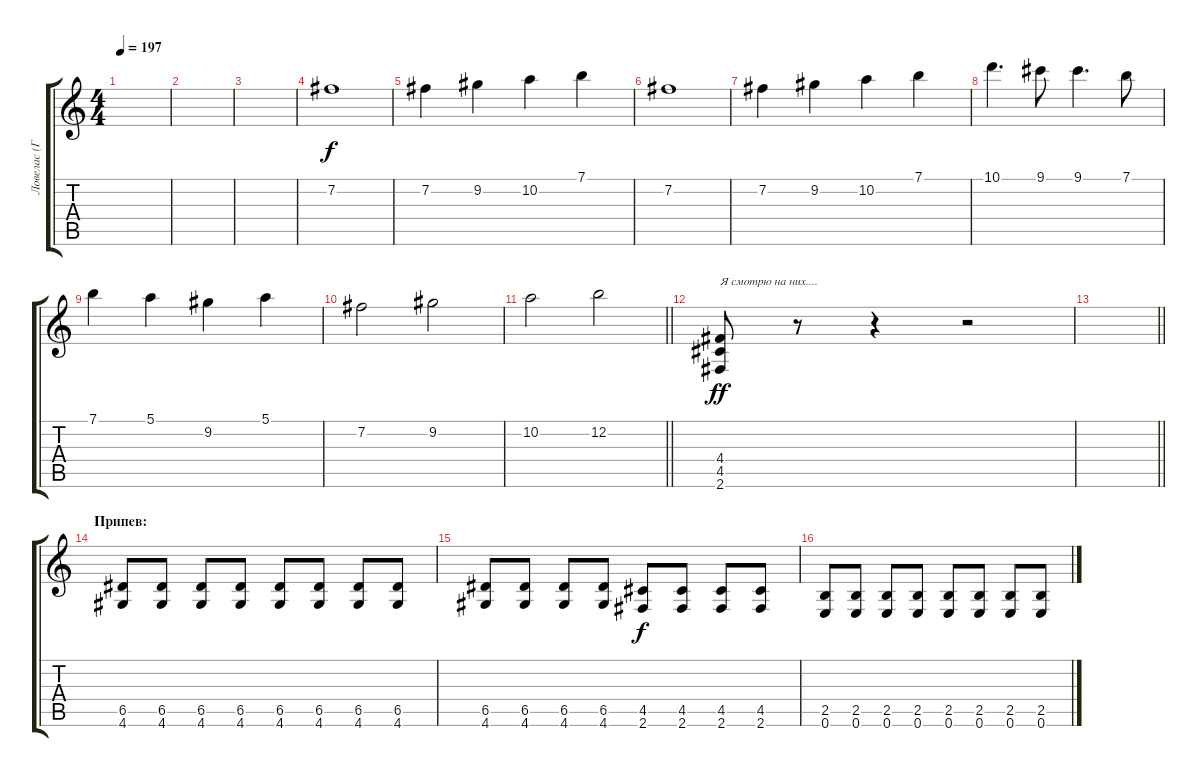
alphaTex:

\track ("Ловелас (Гитара)" "Ловелас (Г") {instrument distortionguitar}
\staff {score tabs}
\tuning (E4 B3 G3 D3 A2 E2) {hide}
\ts (4 4)
\tempo 197
\clef g2
\ks c
|
|
|
7.2.1 |
7.2.4 9.2.4 10.2.4 7.1.4 |
7.2.1 |
7.2.4 9.2.4 10.2.4 7.1.4 |
10.1.4{d} 9.1.8 9.1.4{d} 7.1.8 |
7.1.4 5.1.4 9.2.4 5.1.4 |
7.2.2 9.2.2 |
\barLineRight lightlight
10.2.2 12.2.2 |
\section ("" "")
(4.4 4.5 2.6).8{txt "Я смотрю на них...." dy ff} r.8 r.4 r.2 |
\barLineRight lightlight
|
\section ("" "Припев:")
(6.5 4.6).8 (6.5 4.6).8 (6.5 4.6).8 (6.5 4.6).8 (6.5 4.6).8 (6.5 4.6).8 (6.5 4.6).8 (6.5 4.6).8 |
(6.5 4.6).8 (6.5 4.6).8 (6.5 4.6).8 (6.5 4.6).8 (4.5 2.6).8{dy f} (4.5 2.6).8 (4.5 2.6).8 (4.5 2.6).8 |
(2.5 0.6).8 (2.5 0.6).8 (2.5 0.6).8 (2.5 0.6).8 (2.5 0.6).8 (2.5 0.6).8 (2.5 0.6).8 (2.5 0.6).8
